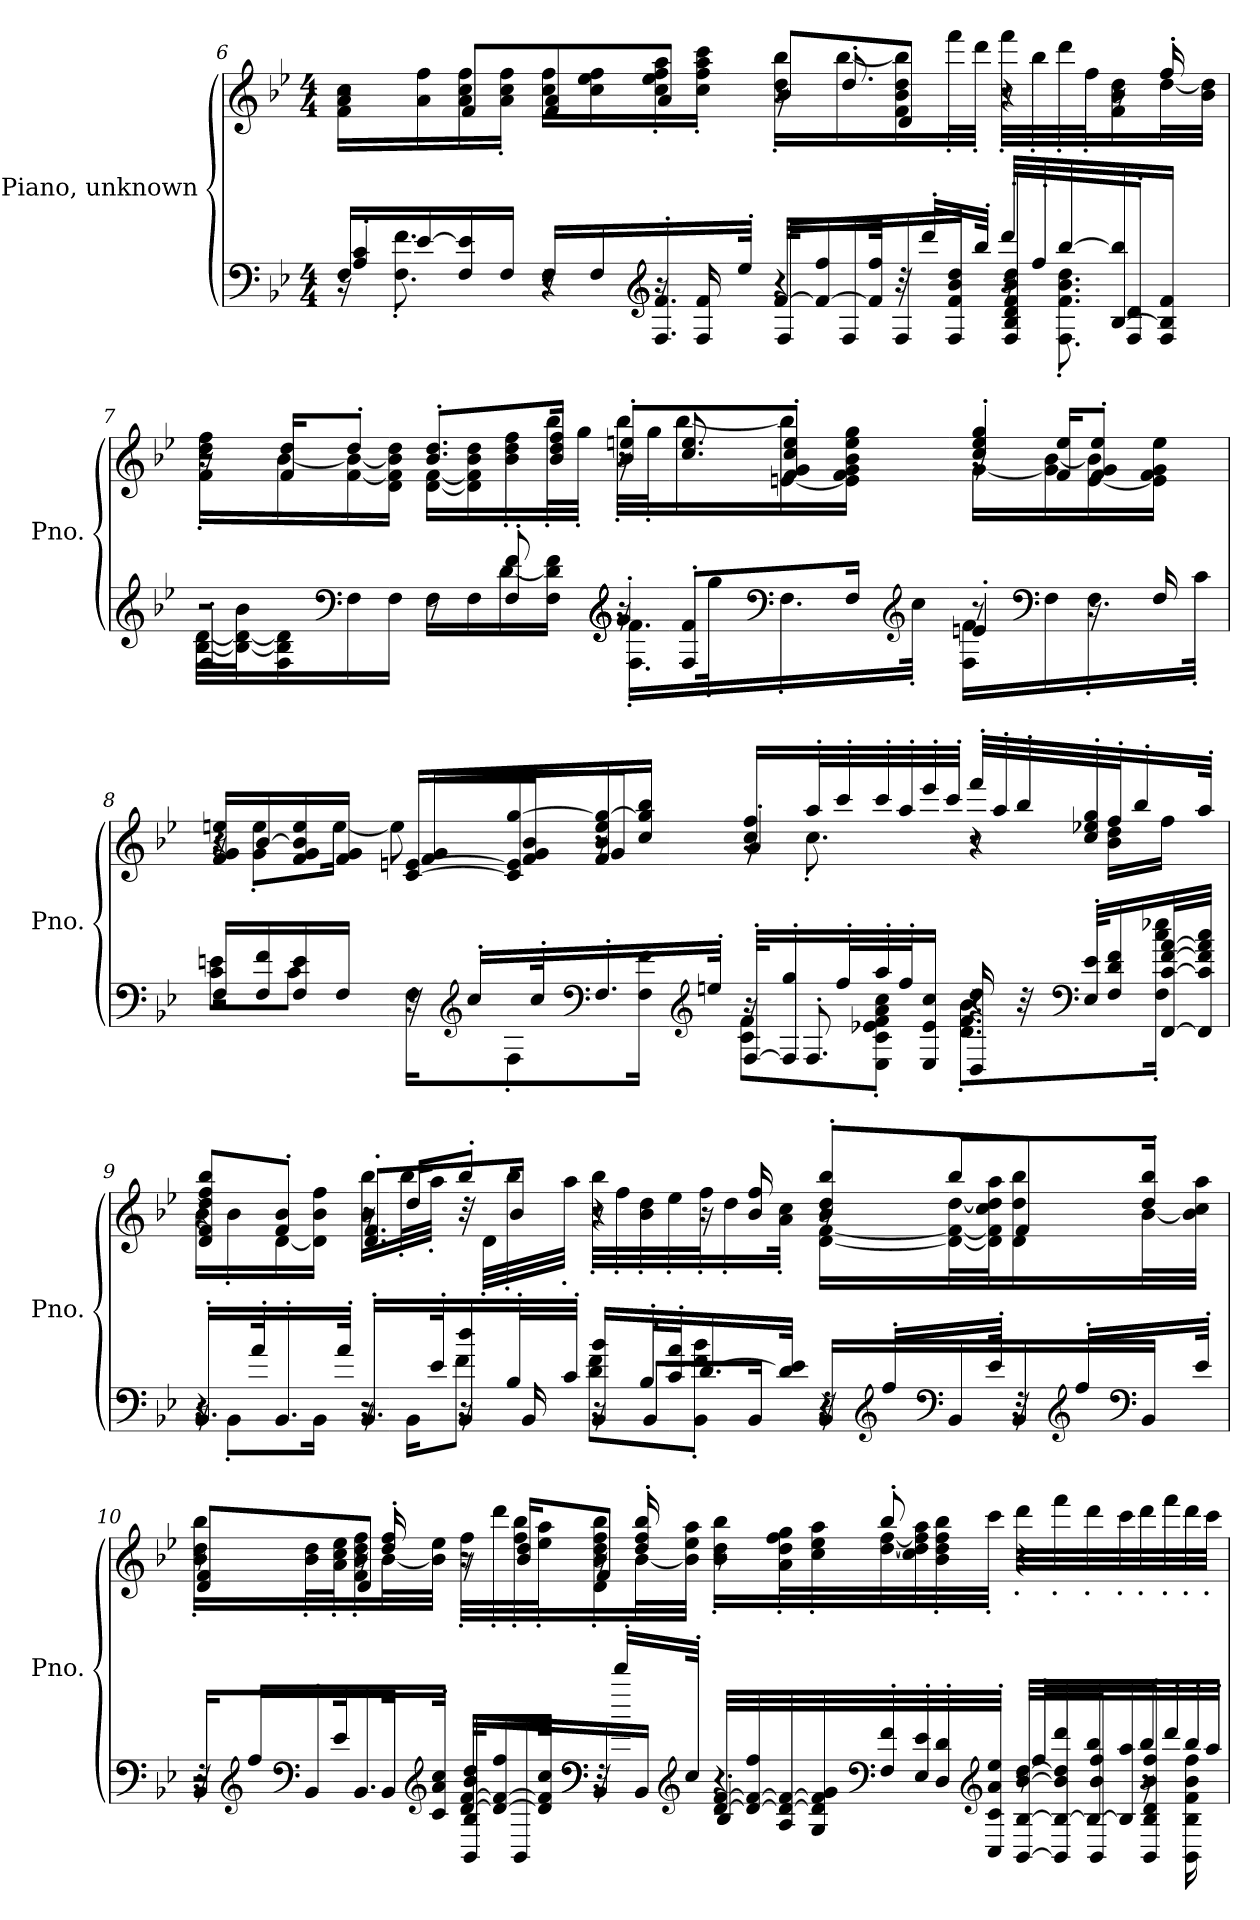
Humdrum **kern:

**kern	**kern
*part1	*part1
*staff2	*staff1
*I"Piano, unknown	*
*I'Pno.	*
!!LO:LB:g=z
*clefF4	*clefG2
*k[b-e-]	*k[b-e-]
*M4/4	*M4/4
=6	=6
*^	*^
*	*^	*	*^
16F/LL	16r	4A/' 4c/'	2r	16f\ 16a\ 16cc\LL	8r
[16e-/	8.F\' 8.f\'	.	.	16a\ 16ff\	.
16F/ 16e-/]	.	.	.	16a\ 16cc\ 16ff\	8f/L
16F/JJ	.	.	.	16a\' 16cc\' 16ff\'JJ	.
16F/LL	4r	8r	.	16cc\ 16ff\LL	8f/ 8a/
16F/	.	.	.	16cc\ 16ee-\ 16ff\	.
*clefG2	*	*	*	*	*
16.F/' 16.f/'	.	16r	.	16cc\' 16ee-\' 16ff\' 16aa\'	8a/J
.	.	16F/ 16f/	.	16cc\' 16ff\' 16aa\' 16ccc\'JJ	.
32ee-'/JJk	.	.	.	.	.
[32f/KLL	4r	16F/LL	16r	16dd\' 16bb-\'LL	8b-/L
16f/_ 16ff/	.	.	.	.	.
.	.	16F/	8.dd'/	[16bb-\	.
32f/] 32ff/JJk	.	.	.	.	.
32r	.	16F/	.	16f\ 16b-\ 16dd\ 16bb-\]	8d/J
16ddd'/LL	.	.	.	.	.
.	.	16F/ 16f/ 16b-/ 16dd/JJ	.	32fff'\L	.
32bb-'/JJk	.	.	.	32ddd'\JJJ	.
32ddd'/LLL	16r	8F/' 8B-/' 8d/' 8f/' 8b-/' 8dd/'L	8r	32fff'\LLL	4r
32ff'/J	.	.	.	32bb-'\	.
[16bb-/	8.F\' 8.f\' 8.b-\' 8.dd\'	.	.	32ddd'\	.
.	.	.	.	32ff'\J	.
[16B-/ 16bb-/]	.	8F/' 8d/'J	16r	16f\ 16b-\ 16dd\	.
16F/ 16B-/] 16f/JJ	.	.	16ff'/	[32dd\L	.
.	.	.	.	32b-\ 32dd\]JJJ	.
!!LO:PB:g=z	!!	!!
=7	=7	=7	=7	=7	=7
4F'/	[32B-\ [32d\LLL	2r	2r	16f\' 16dd\' 16ff\'LL	16r
.	32B-\_ 32d\_ 32b-\J	.	.	.	.
.	16F\ 16B-\] 16d\]	.	.	[16b-\	16f/ 16dd/KL
*clefF4	*	*	*	*	*
.	16F\	.	.	[16f\ 16b-\_	8dd'/J
.	16F\JJ	.	.	16d\ 16f\] 16b-\] 16dd\JJ	.
8r	16F\LL	.	.	[16d\ [16f\LL	8.b-/' 8.dd/'L
.	16F\	.	.	16d\] 16f\] 16b-\ 16dd\	.
8F/' 8f/'	[16d\	.	.	16b-\' 16dd\' 16ff\'	.
.	16F\ 16d\] 16f\JJ	.	.	32bb-'\L	16b-/ 16dd/ 16ff/Jk
.	.	.	.	32gg'\JJJ	.
*clefG2	*	*	*	*	*
4g'/	16.F\' 16.f\'LL	16r	16r	32bb-'\LLL	8b-/' 8een/'L
.	.	.	.	32gg'\J	.
.	.	8F/' 8f/'L	8.cc/' 8.ee/'	[16bb-\	.
.	32gg'\K	.	.	.	.
*clefF4	*	*	*	*	*
.	16.F'\	.	.	[16en\ 16bb-\]	8f/' 8g/' 8cc/' 8ee/'J
.	.	16F/Jk	.	16e\] 16f\ 16g\ 16b-\ 16ee\ 16gg\JJ	.
*clefG2	*	*	*	*	*
.	32cc'\JJk	.	.	.	.
4en'/	16F\ 16f\LL	8r	4cc/' 4ee/' 4gg/'	[16g\LL	16r
*clefF4	*	*	*	*	*
.	16F\	.	.	16g\] [16b-\	16f/ 16ee/KL
.	16.F'\	16r	.	[16e\ 16b-\]	8f/' 8g/' 8ee/'J
.	.	16F/	.	16e\] 16f\ 16g\ 16ee\JJ	.
.	32c'\JJk	.	.	.	.
!!LO:LB:g=z	!!	!!
=8	=8	=8	=8	=8	=8
16F/LL	8c\ 8en\L	2r	16f/ 16g/ 16een/LL	16r	4r
16F/ 16f/	.	.	[16b-/	8g\' 8ee\'L	.
16F/ 16e/	8c\J	.	16f/ 16g/ 16b-/] 16ee/	.	.
16F/JJ	.	.	16f/ 16g/JJ	[16ee\Jk	.
32r	16F\KL	.	[16c/ [16en/LL	8ee\]	16f/ 16g/LL
*clefG2	*	*	*	*	*
16cc'/LL	.	.	.	.	.
.	8F'\	.	16c/] 16e/] [16gg/	.	16f/ 16g/ 16b-/J
32cc'/K	.	.	.	.	.
*clefF4	*	*	*	*	*
16.F'/	.	.	16f/ 16b-/ 16ee/ 16gg/_	8r	8g/J
.	16F\ 16f\Jk	.	16cc/ 16gg/] 16bb-/JJ	.	.
*clefG2	*	*	*	*	*
32een'/JJk	.	.	.	.	.
[32F'/KLL	8c\ 8f\L	16r	16cc/ 16ff/LL	16r	4a'/
16F/]' 16gg/'	.	.	.	.	.
.	.	8.F'/	32aa'/L	8.cc'\	.
32ff'/L	.	.	32ccc'/	.	.
32aa'/	8E-\' 8c\' 8e-X\' 8f\' 8a\' 8cc\'J	.	32ccc'/	.	.
32ff'/J	.	.	32aa'/	.	.
16E-/ 16e-/ 16cc/JJ	.	.	32eee-'/	.	.
.	.	.	32ccc'/JJJ	.	.
16D/ 16dd/	8.d\' 8.f\' 8.b-\'L	4r	32fff'/LLL	8r	4r
.	.	.	32aa'/	.	.
32r	.	.	32bb-'/	.	.
*clefF4	*	*	*	*	*
32E-/' 32e-/'KLL	.	.	32cc/' 32ee-X/' 32gg/'	.	.
16F/ 16d/ 16f/	.	.	32ff'/J	16b-\ 16dd\LL	.
.	.	.	16bb-'/	.	.
[32FF/ [32c/ [32f/ [32a/L	16F\' 16cc\' 16ee-X\'Jk	.	.	16ff\JJ	.
32FF/] 32c/] 32f/] 32a/] 32cc/JJJ	.	.	32aa'/JJk	.	.
!!LO:LB:g=z	!!	!!
=9	=9	=9	=9	=9	=9
16.BB-'/LL	16r	4r	4r	16b-\LL	8d/ 8f/ 8dd/ 8ff/ 8bb-/L
.	8BB-'\L	.	.	16b-'\	.
32a'/K	.	.	.	.	.
16.BB-'/	.	.	.	[16d\	8f/' 8b-/'J
.	16BB-\Jk	.	.	16d\] 16b-\ 16ff\JJ	.
32a'/JJk	.	.	.	.	.
16.BB-'/LL	16r	8r	16r	16b-\ 16bb-\LL	8.d/' 8.f/'L
.	16BB-\KL	.	16dd/KL	32bb-'\L	.
32e-'/K	.	.	.	32aa'\JJJ	.
16BB-/ 16dd/	8f\J	16r	8bb-'/J	32r	.
.	.	.	.	32d'\LLL	.
32B-'/L	.	16BB-/	.	32bb-'\	16b-/Jk
32c'/JJJ	.	.	.	32aa'\JJJ	.
16BB-/ 16b-/LL	8d\ 8f\L	16r	4r	32bb-'\LLL	8r
.	.	.	.	32ff'\	.
32B-'/L	.	8BB-'/L	.	32b-\' 32dd\'	.
32c/' 32a/'J	.	.	.	32ee-'\	.
[16.d/	8BB-\' 8f\' 8b-\'J	.	.	32ff'\J	16r
.	.	.	.	16dd'\	.
.	.	16BB-/Jk	.	.	16b-/ 16ff/
32d/] 32e-/JJk	.	.	.	32a\' 32cc\'JJk	.
32r	4r	16BB-/LL	16r	[16d\ [16f\LL	8b-/' 8dd/' 8bb-/'L
*clefG2	*	*	*	*	*
16ff'/LL	.	.	.	.	.
*clefF4	*	*	*	*	*
.	.	16BB-/	8bb-'/L	32d\_ 32f\_ [32dd\L	.
32e-'/JJk	.	.	.	32d\] 32f\] 32cc\ 32dd\] 32aa\J	.
32r	.	16BB-/	.	16d\ 16dd\ 16bb-\	8f/J
*clefG2	*	*	*	*	*
16ff'/LL	.	.	.	.	.
*clefF4	*	*	*	*	*
.	.	16BB-/JJ	16dd/' 16bb-/'Jk	[32b-\L	.
32e-'/JJk	.	.	.	32b-\] 32cc\ 32aa\JJJ	.
!!LO:LB:g=z	!!	!!
=10	=10	=10	=10	=10	=10
32r	2r	16BB-/KL	8r	16b-\' 16dd\' 16bb-\'LL	8d/ 8f/L
*clefG2	*	*	*	*	*
16ff'/LL	.	.	.	.	.
*clefF4	*	*	*	*	*
.	.	8BB-'/	.	32b-\' 32dd\'L	.
32e-'/K	.	.	.	32a\' 32cc\' 32ee-\'J	.
16.BB-'/	.	.	16r	16f\' 16b-\' 16dd\' 16ff\'	8d/J
.	.	16BB-/Jk	16dd/' 16ff/'	[32b-\L	.
*clefG2	*	*	*	*	*
32c/' 32a/' 32cc/'JJk	.	.	.	32b-\] 32ee-\JJJ	.
[32d/ [32f/KLL	.	16BB-/ 16B-/ 16b-/ 16dd/LL	8r	32ff'\LLL	16r
16d/_ 16f/_ 16ff/	.	.	.	32ddd'\	.
.	.	16BB-/	.	32ff\' 32bb-\'	16b-/ 16dd/KL
32d/] 32f/] 32cc/JJk	.	.	.	32ee-\' 32aa\'J	.
*clefF4	*	*	*	*	*
32r	.	16BB-/	16r	16d\' 16b-\' 16dd\' 16ff\' 16bb-\'	8f/J
16ddd'/LL	.	.	.	.	.
.	.	16BB-/JJ	16dd/' 16ff/' 16bb-/'	[32b-\L	.
*clefG2	*	*	*	*	*
32cc'/JJk	.	.	.	32b-\] 32ee-\ 32aa\JJJ	.
[32d/ [32f/LLL	4r	4B-'/	8r	16b-\' 16dd\' 16bb-\'LL	2r
32d/_ 32f/_ 32ff/	.	.	.	.	.
32A/ 32d/_ 32f/_	.	.	.	32a\' 32dd\' 32ff\' 32gg\'L	.
32G/ 32d/] 32f/] 32g/	.	.	.	32cc\' 32ee-\' 32aa\'	.
*clefF4	*	*	*	*	*
32F/' 32f/'	.	.	8bb-'/	[32dd\ [32ff\	.
32E-/' 32e-/'	.	.	.	32cc\ 32dd\] 32ff\] 32aa\	.
32D/' 32d/'	.	.	.	32b-\' 32dd\' 32ff\' 32bb-\'	.
*clefG2	*	*	*	*	*
32C/' 32c/' 32a/' 32ee-/'JJJ	.	.	.	32ccc'\JJJ	.
[32BB-/ [32B-/ [32b-/ [32dd/LLL	8r	16ff'/LL	4r	32ddd'\LLL	.
32BB-/] 32B-/_ 32b-/] 32dd/] 32ddd/	.	.	.	32fff'\	.
32B-/_ 32bb-/	.	16BB-/ 16b-/ 16ff/J	.	32ddd'\	.
32B-/] 32aa/	.	.	.	32ccc'\	.
32bb-'/	16r	8BB-/' 8B-/' 8d/' 8b-/' 8ff/'J	.	32ddd'\	.
32ddd'/	.	.	.	32fff'\	.
32bb-'/	16BB-\ 16B-\ 16f\ 16b-\ 16ff\	.	.	32ddd'\	.
32aa'/JJJ	.	.	.	32ccc'\JJJ	.
*v	*v	*v	*	*	*
*	*v	*v	*v
=	=
*-	*-
